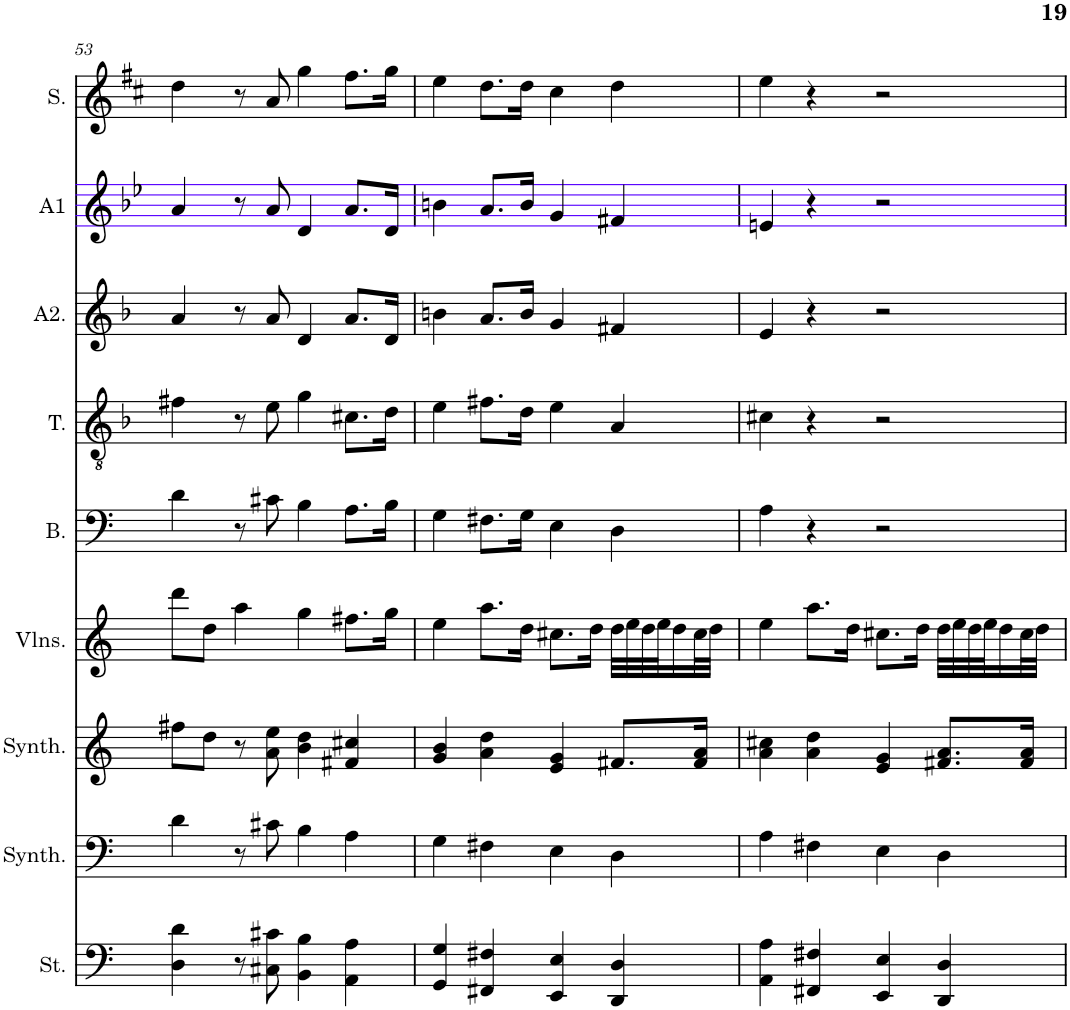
**kern	**kern	**kern	**kern	**kern	**kern	**kern	**kern	**kern
*part9	*part8	*part7	*part6	*part5	*part4	*part3	*part2	*part1
*staff9	*staff8	*staff7	*staff6	*staff5	*staff4	*staff3	*staff2	*staff1
*I"Cordes, D'Bass/Strings, etc	*I"Synthétiseur d'instruments à cordes, Synth strings, etc	*I"Synthétiseur d'instruments à cordes, Synth strings 2	*I"Violons, 1st violins	*I"Basse	*I"Ténor	*I"Alto 2	*I"Alto 1	*I"Soprano
*I'St.	*I'Synth.	*I'Synth.	*I'Vlns.	*I'B.	*I'T.	*I'A2.	*I'A1	*I'S.
!!LO:PB:g=z
*clefF4	*clefF4	*clefG2	*clefG2	*clefF4	*clefGv2	*clefG2	*clefG2	*clefG2
*k[]	*k[]	*k[]	*k[]	*k[]	*k[b-]	*k[b-]	*k[b-e-]	*k[f#c#]
*M4/4	*M4/4	*M4/4	*M4/4	*M4/4	*M4/4	*M4/4	*M4/4	*M4/4
=53	=53	=53	=53	=53	=53	=53	=53	=53
4D\ 4d\	4d\	8ff#X\L	8ddd\L	4d\	4f#X\	4a/	4a/	4dd\
.	.	8dd\J	8dd\J	.	.	.	.	.
8r	8r	8r	4aa\	8r	8r	8r	8r	8r
8C#X\ 8c#X\	8c#X\	8a\ 8ee\	.	8c#X\	8e\	8a/	8a/	8a/
4BB\ 4B\	4B\	4b\ 4dd\	4gg\	4B\	4g\	4d/	4d/	4gg\
4AA\ 4A\	4A\	4f#X/ 4cc#X/	8.ff#X\L	8.A\L	8.c#X\L	8.a/L	8.a/L	8.ff#\L
.	.	.	16gg\Jk	16B\Jk	16d\Jk	16d/Jk	16d/Jk	16gg\Jk
=54	=54	=54	=54	=54	=54	=54	=54	=54
4GG/ 4G/	4G\	4g/ 4b/	4ee\	4G\	4e\	4bn\	4bn\	4ee\
4FF#X/ 4F#X/	4F#X\	4a\ 4dd\	8.aa\L	8.F#X\L	8.f#X\L	8.a/L	8.a/L	8.dd\L
.	.	.	16dd\Jk	16G\Jk	16d\Jk	16b/Jk	16b/Jk	16dd\Jk
4EE/ 4E/	4E\	4e/ 4g/	8.cc#X\L	4E\	4e\	4g/	4g/	4cc#\
.	.	.	16dd\Jk	.	.	.	.	.
4DD/ 4D/	4D\	8.f#X/L	32dd\LLL	4D\	4A/	4f#X/	4f#X/	4dd\
.	.	.	32ee\	.	.	.	.	.
.	.	.	32dd\	.	.	.	.	.
.	.	.	32ee\J	.	.	.	.	.
.	.	.	16dd\	.	.	.	.	.
.	.	16f#/ 16a/Jk	32cc#\L	.	.	.	.	.
.	.	.	32dd\JJJ	.	.	.	.	.
=55	=55	=55	=55	=55	=55	=55	=55	=55
4AA\ 4A\	4A\	4a\ 4cc#X\	4ee\	4A\	4c#X\	4e/	4en/	4ee\
4FF#X/ 4F#X/	4F#X\	4a\ 4dd\	8.aa\L	4r	4r	4r	4r	4r
.	.	.	16dd\Jk	.	.	.	.	.
4EE/ 4E/	4E\	4e/ 4g/	8.cc#X\L	2r	2r	2r	2r	2r
.	.	.	16dd\Jk	.	.	.	.	.
4DD/ 4D/	4D\	8.f#X/ 8.a/L	32dd\LLL	.	.	.	.	.
.	.	.	32ee\	.	.	.	.	.
.	.	.	32dd\	.	.	.	.	.
.	.	.	32ee\J	.	.	.	.	.
.	.	.	16dd\	.	.	.	.	.
.	.	16f#/ 16a/Jk	32cc#\L	.	.	.	.	.
.	.	.	32dd\JJJ	.	.	.	.	.
=	=	=	=	=	=	=	=	=
*-	*-	*-	*-	*-	*-	*-	*-	*-
